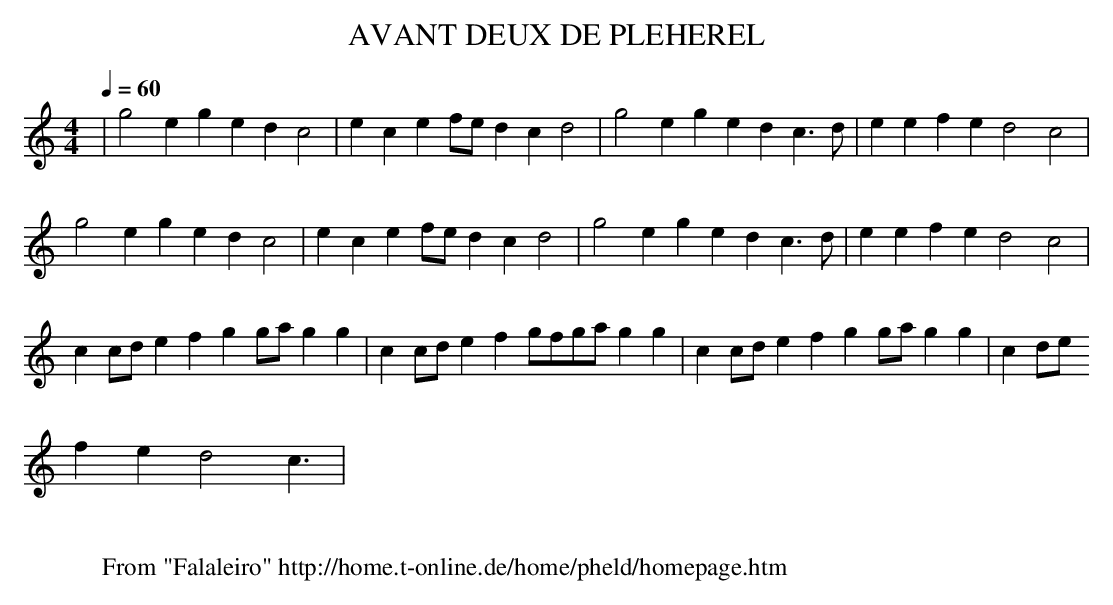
X:1
T:AVANT DEUX DE PLEHEREL
M:4/4
L:1/4
Q:1/4=60
K:C
|g2eg edc2|ecef/2e/2 dcd2|g2eg edc3/2d/2|eefe d2c2|
g2eg edc2|ecef/2e/2 dcd2|g2eg edc3/2d/2|eefe d2c2|
cc/2d/2ef gg/2a/2gg|cc/2d/2ef g/2f/2g/2a/2gg|cc/2d/2ef gg/2a/2gg|cd/2e/2
fe d2c3/2|
W:
W: From "Falaleiro" http://home.t-online.de/home/pheld/homepage.htm
